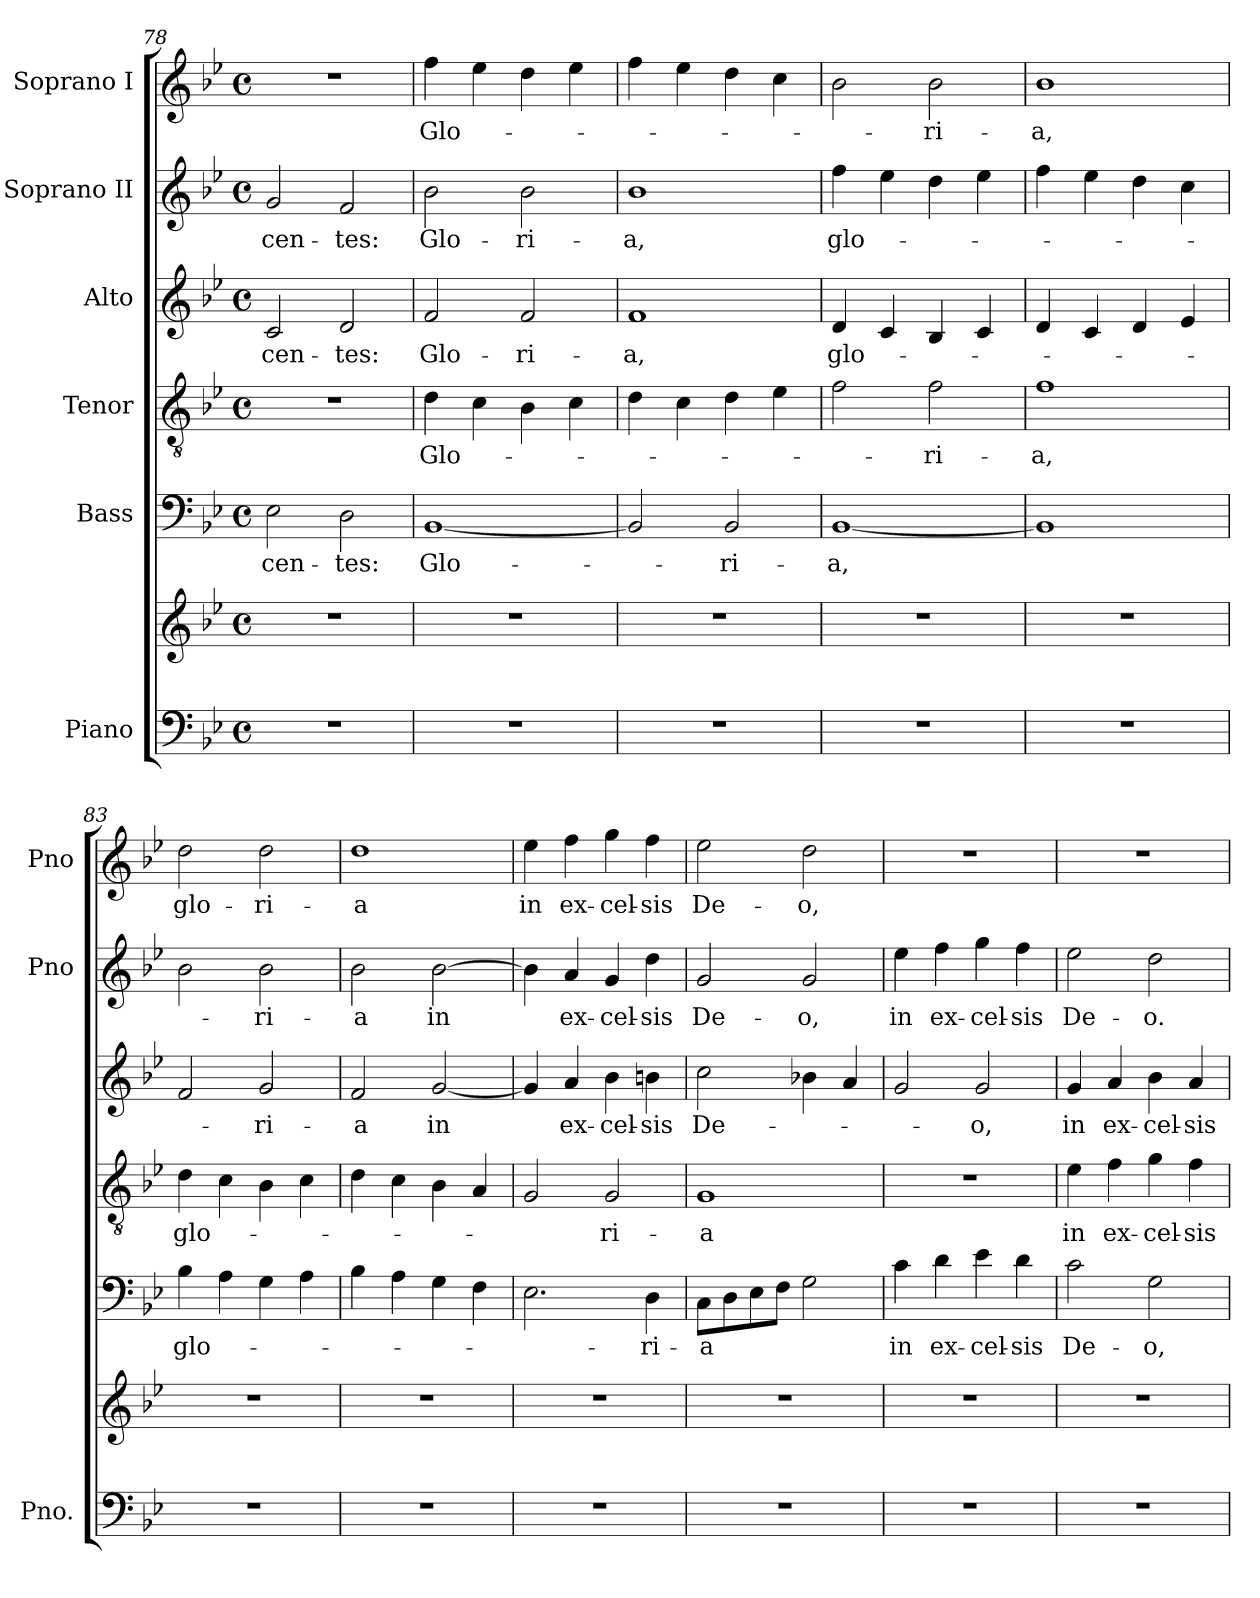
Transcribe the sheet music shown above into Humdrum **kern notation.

**kern	**kern	**kern	**text	**kern	**text	**kern	**text	**kern	**text	**kern	**text
*part6	*part6	*part5	*part5	*part4	*part4	*part3	*part3	*part2	*part2	*part1	*part1
*staff7	*staff6	*staff5	*staff5	*staff4	*staff4	*staff3	*staff3	*staff2	*staff2	*staff1	*staff1
*I"Piano	*	*I"Bass	*	*I"Tenor	*	*I"Alto	*	*I"Soprano II	*	*I"Soprano I	*
*I'Pno.	*	*	*	*	*	*	*	*I'Pno	*	*I'Pno	*
*clefF4	*clefG2	*clefF4	*	*clefGv2	*	*clefG2	*	*clefG2	*	*clefG2	*
*k[b-e-]	*k[b-e-]	*k[b-e-]	*	*k[b-e-]	*	*k[b-e-]	*	*k[b-e-]	*	*k[b-e-]	*
*B-:	*B-:	*B-:	*	*B-:	*	*B-:	*	*B-:	*	*B-:	*
*M4/4	*M4/4	*M4/4	*	*M4/4	*	*M4/4	*	*M4/4	*	*M4/4	*
*met(c)	*met(c)	*met(c)	*	*met(c)	*	*met(c)	*	*met(c)	*	*met(c)	*
=78	=78	=78	=78	=78	=78	=78	=78	=78	=78	=78	=78
1r	1r	2E-\	-cen-	1r	.	2c/	-cen-	2g/	-cen-	1r	.
.	.	2D\	-tes:	.	.	2d/	-tes:	2f/	-tes:	.	.
!!LO:PB:g=z
=79	=79	=79	=79	=79	=79	=79	=79	=79	=79	=79	=79
1r	1r	[1BB-	Glo-	4d\	Glo-	2f/	Glo-	2b-\	Glo-	4ff\	Glo-
.	.	.	.	4c\	.	.	.	.	.	4ee-\	.
.	.	.	.	4B-\	.	2f/	-ri-	2b-\	-ri-	4dd\	.
.	.	.	.	4c\	.	.	.	.	.	4ee-\	.
=80	=80	=80	=80	=80	=80	=80	=80	=80	=80	=80	=80
1r	1r	2BB-/]	.	4d\	.	1f	-a,	1b-	-a,	4ff\	.
.	.	.	.	4c\	.	.	.	.	.	4ee-\	.
.	.	2BB-/	-ri-	4d\	.	.	.	.	.	4dd\	.
.	.	.	.	4e-\	.	.	.	.	.	4cc\	.
=81	=81	=81	=81	=81	=81	=81	=81	=81	=81	=81	=81
1r	1r	[1BB-	-a,	2f\	.	4d/	glo-	4ff\	glo-	2b-\	.
.	.	.	.	.	.	4c/	.	4ee-\	.	.	.
.	.	.	.	2f\	-ri-	4B-/	.	4dd\	.	2b-\	-ri-
.	.	.	.	.	.	4c/	.	4ee-\	.	.	.
=82	=82	=82	=82	=82	=82	=82	=82	=82	=82	=82	=82
1r	1r	1BB-]	.	1f	-a,	4d/	.	4ff\	.	1b-	-a,
.	.	.	.	.	.	4c/	.	4ee-\	.	.	.
.	.	.	.	.	.	4d/	.	4dd\	.	.	.
.	.	.	.	.	.	4e-/	.	4cc\	.	.	.
=83	=83	=83	=83	=83	=83	=83	=83	=83	=83	=83	=83
1r	1r	4B-\	glo-	4d\	glo-	2f/	.	2b-\	.	2dd\	glo-
.	.	4A\	.	4c\	.	.	.	.	.	.	.
.	.	4G\	.	4B-\	.	2g/	-ri-	2b-\	-ri-	2dd\	-ri-
.	.	4A\	.	4c\	.	.	.	.	.	.	.
=84	=84	=84	=84	=84	=84	=84	=84	=84	=84	=84	=84
1r	1r	4B-\	.	4d\	.	2f/	-a	2b-\	-a	1dd	-a
.	.	4A\	.	4c\	.	.	.	.	.	.	.
.	.	4G\	.	4B-\	.	[2g/	in	[2b-\	in	.	.
.	.	4F\	.	4A/	.	.	.	.	.	.	.
!!LO:LB:g=z
=85	=85	=85	=85	=85	=85	=85	=85	=85	=85	=85	=85
1r	1r	2.E-\	-­-	2G/	-­	4g/]	.	4b-\]	.	4ee-\	in
.	.	.	.	.	.	4a/	ex-	4a/	ex-	4ff\	ex-
.	.	.	.	2G/	ri-	4b-\	-cel-	4g/	-cel-	4gg\	-cel-
.	.	4D\	-ri-	.	.	4bn\	-sis	4dd\	-sis	4ff\	-sis
=86	=86	=86	=86	=86	=86	=86	=86	=86	=86	=86	=86
1r	1r	8C\L	-a	1G	-a	2cc\	De-	2g/	De-	2ee-\	De-
.	.	8D\	.	.	.	.	.	.	.	.	.
.	.	8E-\	.	.	.	.	.	.	.	.	.
.	.	8F\J	.	.	.	.	.	.	.	.	.
.	.	2G\	.	.	.	4b-X\	.	2g/	-o,	2dd\	-o,
.	.	.	.	.	.	4a/	.	.	.	.	.
=87	=87	=87	=87	=87	=87	=87	=87	=87	=87	=87	=87
1r	1r	4c\	in	1r	.	2g/	.	4ee-\	in	1r	.
.	.	4d\	ex-	.	.	.	.	4ff\	ex-	.	.
.	.	4e-\	-cel-	.	.	2g/	-o,	4gg\	-cel-	.	.
.	.	4d\	-sis	.	.	.	.	4ff\	-sis	.	.
=88	=88	=88	=88	=88	=88	=88	=88	=88	=88	=88	=88
1r	1r	2c\	De-	4e-\	in	4g/	in	2ee-\	De-	1r	.
.	.	.	.	4f\	ex-	4a/	ex-	.	.	.	.
.	.	2G\	-o,	4g\	-cel-	4b-\	-cel-	2dd\	-o.	.	.
.	.	.	.	4f\	-sis	4a/	-sis	.	.	.	.
=	=	=	=	=	=	=	=	=	=	=	=
*-	*-	*-	*-	*-	*-	*-	*-	*-	*-	*-	*-
